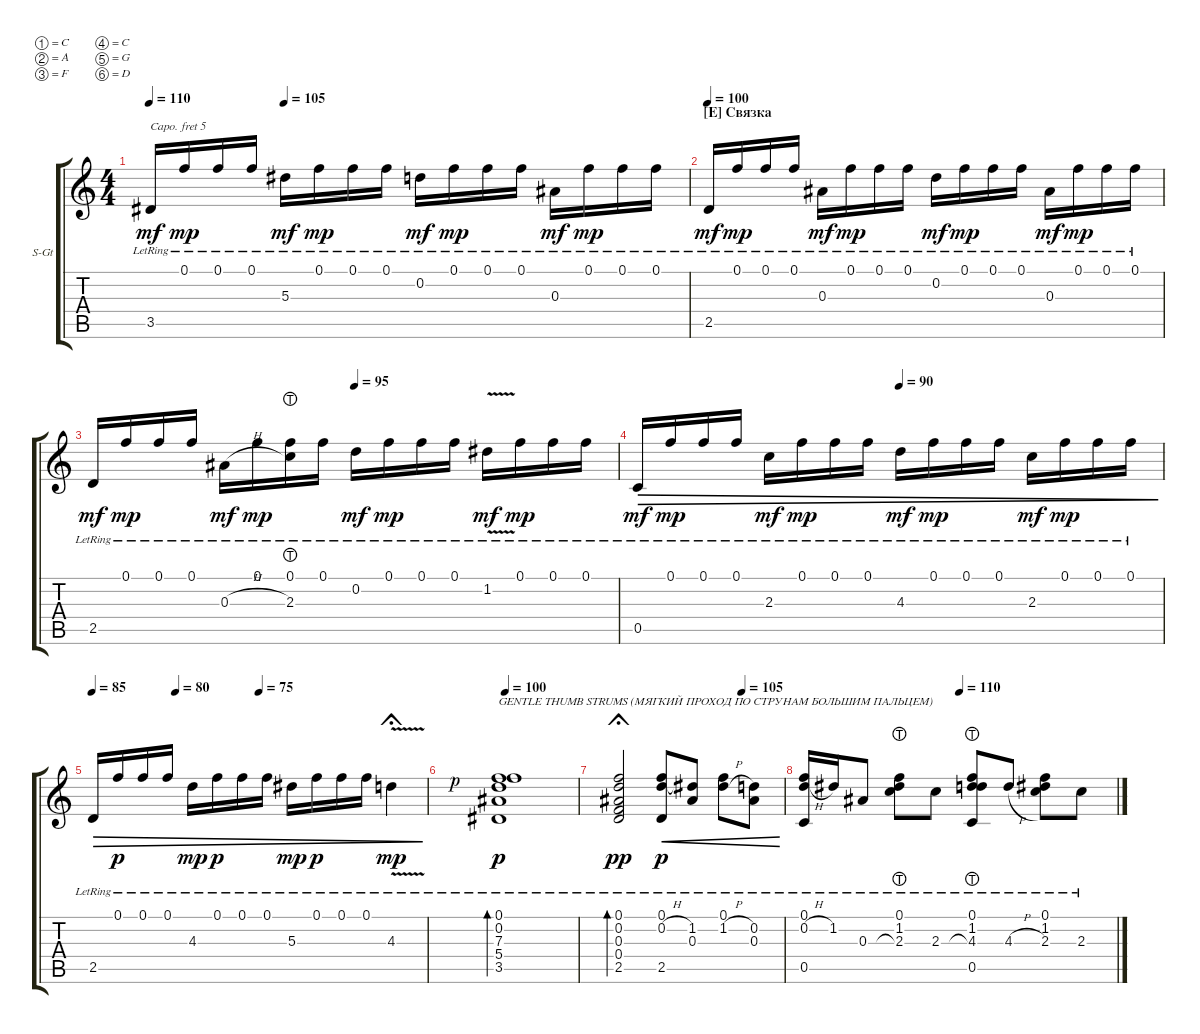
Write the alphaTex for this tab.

\defaultSystemsLayout 4
\bracketExtendMode groupsimilarinstruments
\firstSystemTrackNameOrientation horizontal
\otherSystemsTrackNameOrientation horizontal
\track ("Steel Guitar" "S-Gt") {instrument acousticguitarsteel}
\staff {score tabs}
\capo 5
\tuning (C4 A3 F3 C3 G2 D2)
\ts (4 4)
\tempo 110
\tempo (105 0.25)
\clef g2
\ks c
3.5{lr}.16{dy mf} 0.1{lr}.16{dy mp} 0.1{lr}.16 0.1{lr}.16 5.3{lr}.16{dy mf} 0.1{lr}.16{dy mp} 0.1{lr}.16 0.1{lr}.16 0.2{lr}.16{dy mf} 0.1{lr}.16{dy mp} 0.1{lr}.16 0.1{lr}.16 0.3{lr}.16{dy mf} 0.1{lr}.16{dy mp} 0.1{lr}.16 0.1{lr}.16 |
\section ("E" "Связка")
\tempo 100
2.5{lr}.16{dy mf} 0.1{lr}.16{dy mp} 0.1{lr}.16 0.1{lr}.16 0.3{lr}.16{dy mf} 0.1{lr}.16{dy mp} 0.1{lr}.16 0.1{lr}.16 0.2{lr}.16{dy mf} 0.1{lr}.16{dy mp} 0.1{lr}.16 0.1{lr}.16 0.3{lr}.16{dy mf} 0.1{lr}.16{dy mp} 0.1{lr}.16 0.1{lr}.16 |
\tempo (95 0.5)
2.5{lr}.16{dy mf} 0.1{lr}.16{dy mp} 0.1{lr}.16 0.1{lr}.16 0.3{h lr}.16{dy mf} 0.1{lr}.16{dy mp} (0.1{lr} 2.3{lht lr}).16 0.1{lr}.16 0.2{lr}.16{dy mf} 0.1{lr}.16{dy mp} 0.1{lr}.16 0.1{lr}.16 1.2{v lr}.16{dy mf} 0.1{lr}.16{dy mp} 0.1{lr}.16 0.1{lr}.16 |
\tempo (90 0.5)
0.5{lr}.16{dec dy mf} 0.1{lr}.16{dec dy mp} 0.1{lr}.16{dec} 0.1{lr}.16{dec} 2.3{lr}.16{dec dy mf} 0.1{lr}.16{dec dy mp} 0.1{lr}.16{dec} 0.1{lr}.16{dec} 4.3{lr}.16{dec dy mf} 0.1{lr}.16{dec dy mp} 0.1{lr}.16{dec} 0.1{lr}.16{dec} 2.3{lr}.16{dec dy mf} 0.1{lr}.16{dec dy mp} 0.1{lr}.16{dec} 0.1{lr}.16{dec} |
\tempo 85
\tempo (80 0.25)
\tempo (75 0.5)
2.5{lr}.16{dec} 0.1{lr}.16{dec dy p} 0.1{lr}.16{dec} 0.1{lr}.16{dec} 4.3{lr}.16{dec dy mp} 0.1{lr}.16{dec dy p} 0.1{lr}.16{dec} 0.1{lr}.16{dec} 5.3{lr}.16{dec dy mp} 0.1{lr}.16{dec dy p} 0.1{lr}.16{dec} 0.1{lr}.16{dec} 4.3{v lr}.4{dec dy mp fermata (short 0)} |
\tempo 100
(3.5{lr} 5.4{lr} 7.3{lr} 0.2{lr} 0.1{lr rf 1}).1{bd 240 txt "GENTLE THUMB STRUMS (МЯГКИЙ ПРОХОД ПО СТРУНАМ БОЛЬШИМ ПАЛЬЦЕМ)" dy p} |
\tempo (105 0.75)
(0.1{lr} 2.5{lr} 0.2{lr} 0.3{lr} 0.4{lr}).2{bd 237 dy pp fermata (short 0)} (0.1{lr} 0.2{h lr} 2.5{lr}).8{cre dy p} (1.2{lr} 0.3{lr}).8{cre} (0.1{lr} 1.2{h lr}).8{cre} (0.2{lr} 0.3{lr}).8{cre} |
\tempo (110 0.5)
(0.2{h lr} 0.5{lr} 0.1{lr}).16 1.2{lr}.16 0.3{lr}.8 (1.2{lr} 0.1{lr} 2.3{lht lr}).8 2.3{lr}.8 (1.2{lr} 0.1{lr} 4.3{lht lr} 0.5{lr}).8 4.3{h lr}.8 (1.2{lr} 0.1{lr} 2.3{lr}).8 2.3{lr}.8
